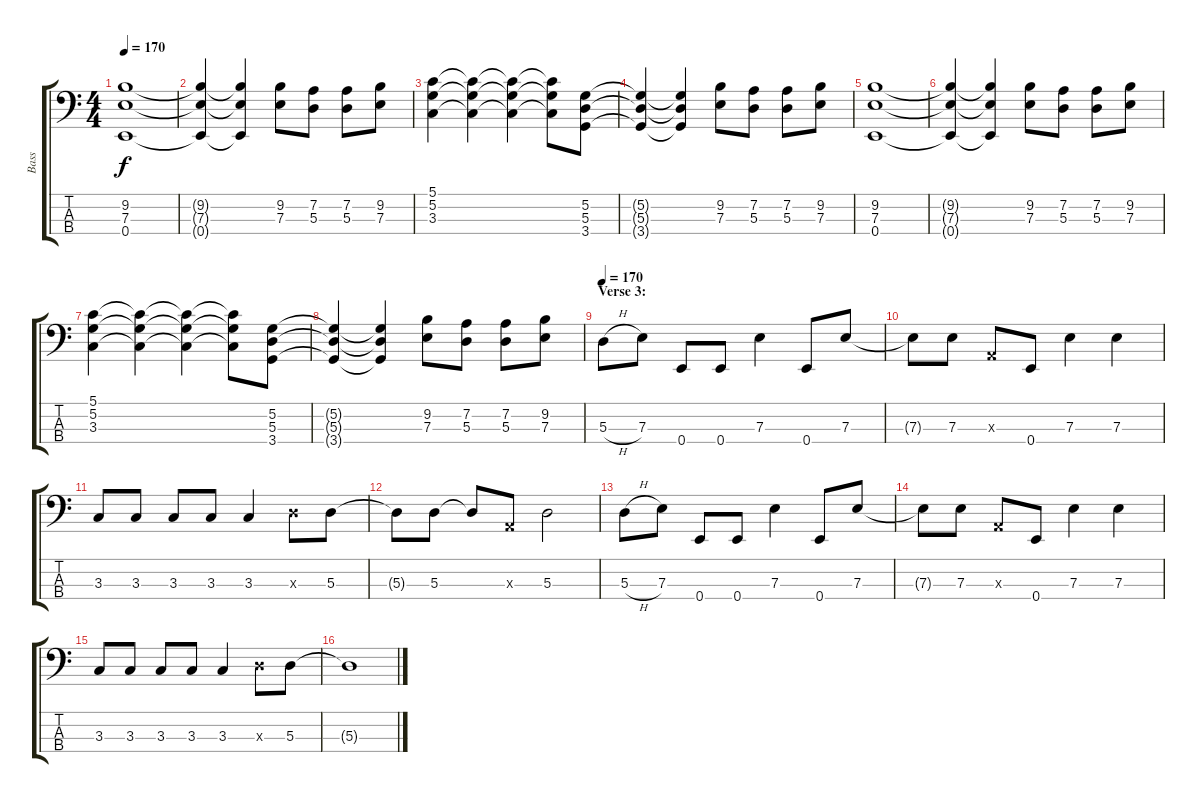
\track ("Bass" "Bass") {instrument electricbasspick}
\staff {score tabs}
\tuning (G2 D2 A1 E1) {hide}
\ts (4 4)
\tempo 170
\clef f4
\ks c
(9.2 7.3 0.4).1{dy f} |
(9.2{t} 7.3{t} 0.4{t}).4 (9.2{t} 7.3{t} 0.4{t}).4 (9.2 7.3).8 (7.2 5.3).8 (7.2 5.3).8 (9.2 7.3).8 |
(5.1 5.2 3.3).4 (5.1{t} 5.2{t} 3.3{t}).4 (5.1{t} 5.2{t} 3.3{t}).4 (5.1{t} 5.2{t} 3.3{t}).8 (5.2 5.3 3.4).8 |
(5.2{t} 5.3{t} 3.4{t}).4 (5.2{t} 5.3{t} 3.4{t}).4 (9.2 7.3).8 (7.2 5.3).8 (7.2 5.3).8 (9.2 7.3).8 |
(9.2 7.3 0.4).1 |
(9.2{t} 7.3{t} 0.4{t}).4 (9.2{t} 7.3{t} 0.4{t}).4 (9.2 7.3).8 (7.2 5.3).8 (7.2 5.3).8 (9.2 7.3).8 |
(5.1 5.2 3.3).4 (5.1{t} 5.2{t} 3.3{t}).4 (5.1{t} 5.2{t} 3.3{t}).4 (5.1{t} 5.2{t} 3.3{t}).8 (5.2 5.3 3.4).8 |
(5.2{t} 5.3{t} 3.4{t}).4 (5.2{t} 5.3{t} 3.4{t}).4 (9.2 7.3).8 (7.2 5.3).8 (7.2 5.3).8 (9.2 7.3).8 |
\section ("" "Verse 3:")
\tempo 170
5.3{h}.8 7.3.8 0.4.8 0.4.8 7.3.4 0.4.8 7.3.8 |
7.3{t}.8 7.3.8 0.3{x}.8 0.4.8 7.3.4 7.3.4 |
3.3.8 3.3.8 3.3.8 3.3.8 3.3.4 5.3{x}.8 5.3.8 |
5.3{t}.8 5.3.8 5.3{t}.8 0.3{x}.8 5.3.2 |
5.3{h}.8 7.3.8 0.4.8 0.4.8 7.3.4 0.4.8 7.3.8 |
7.3{t}.8 7.3.8 0.3{x}.8 0.4.8 7.3.4 7.3.4 |
3.3.8 3.3.8 3.3.8 3.3.8 3.3.4 5.3{x}.8 5.3.8 |
5.3{t}.1
